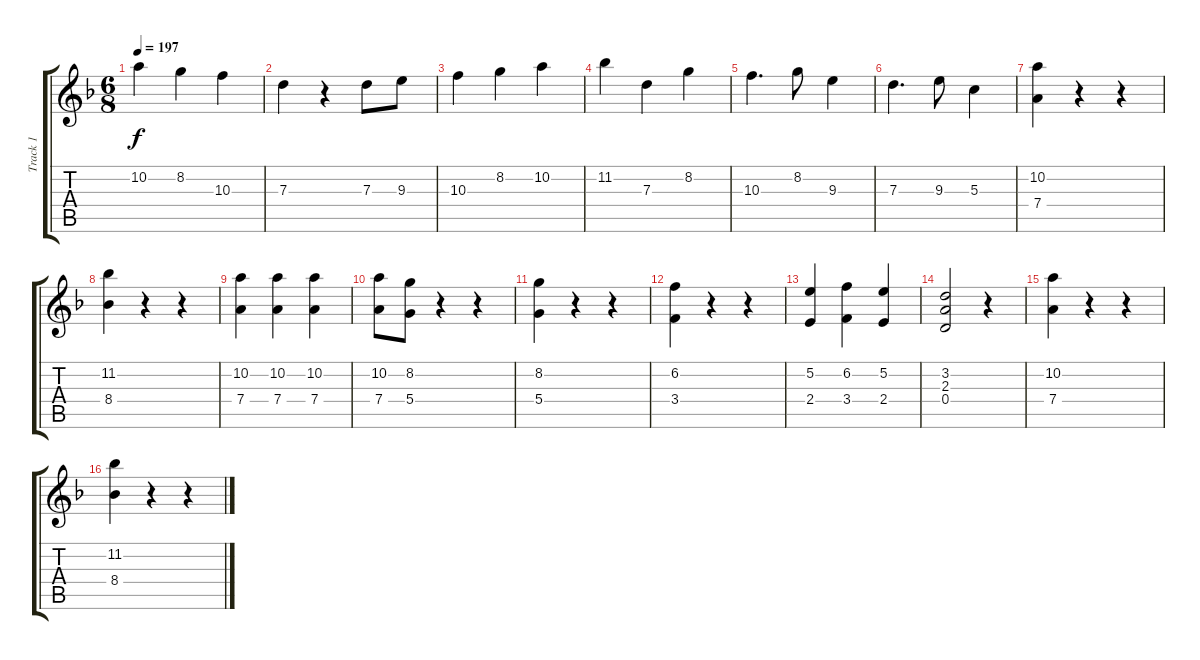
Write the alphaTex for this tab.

\track ("Track 1" "Track 1") {instrument distortionguitar}
\staff {score tabs}
\tuning (E4 B3 G3 D3 A2 D2) {hide}
\ts (6 8)
\tempo 197
\clef g2
\ks f
10.2.4{dy f} 8.2.4 10.3.4 |
7.3.4 r.4 7.3.8 9.3.8 |
10.3.4 8.2.4 10.2.4 |
11.2.4 7.3.4 8.2.4 |
10.3.4{d} 8.2.8 9.3.4 |
7.3.4{d} 9.3.8 5.3.4 |
(10.2 7.4).4 r.4 r.4 |
(11.2 8.4).4 r.4 r.4 |
(10.2 7.4).4 (10.2 7.4).4 (10.2 7.4).4 |
(10.2 7.4).8 (8.2 5.4).8 r.4 r.4 |
(8.2 5.4).4 r.4 r.4 |
(6.2 3.4).4 r.4 r.4 |
(5.2 2.4).4 (6.2 3.4).4 (5.2 2.4).4 |
(3.2 2.3 0.4).2 r.4 |
(10.2 7.4).4 r.4 r.4 |
(11.2 8.4).4 r.4 r.4
